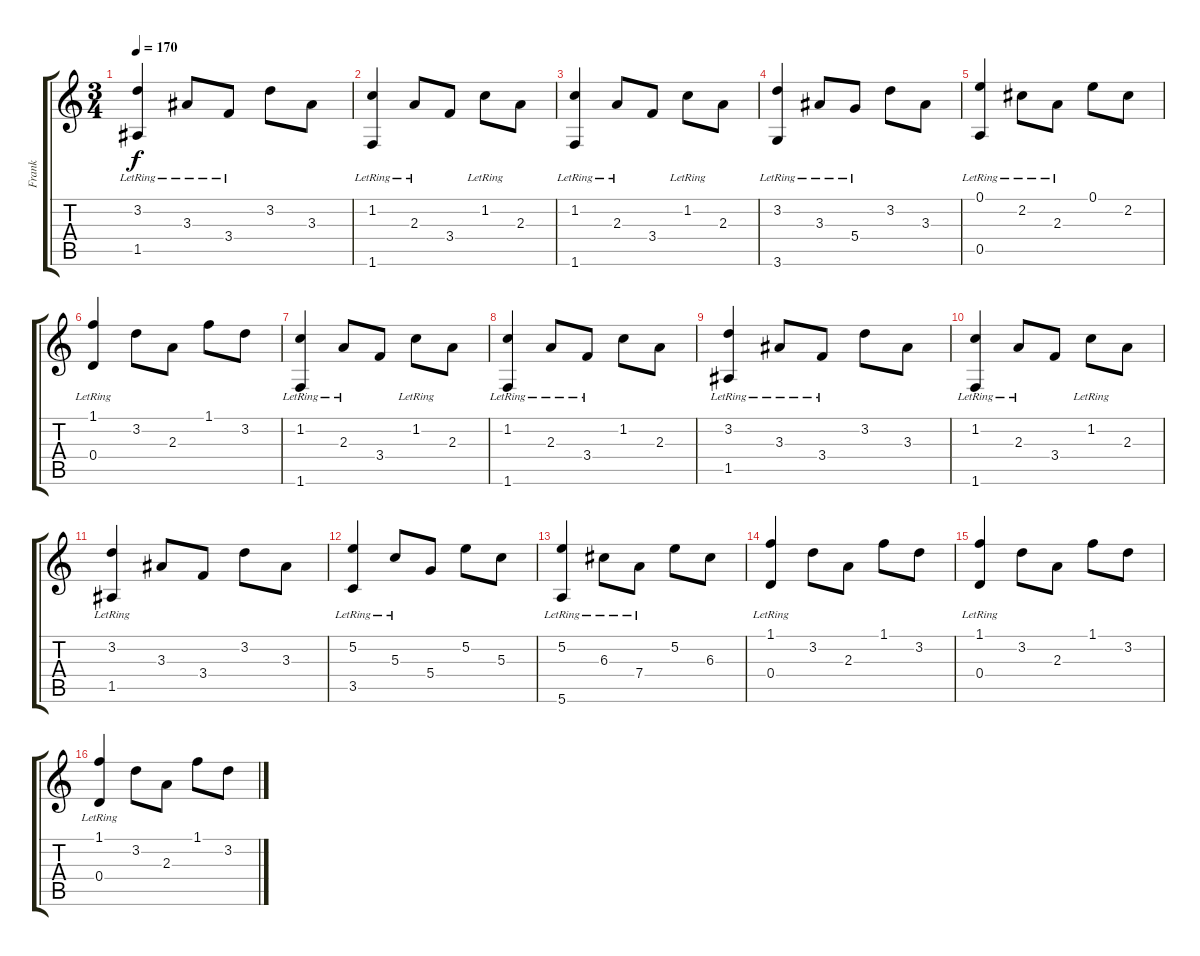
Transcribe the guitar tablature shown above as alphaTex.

\track ("Frank" "Frank") {instrument acousticguitarsteel}
\staff {score tabs}
\tuning (E4 B3 G3 D3 A2 E2) {hide}
\ts (3 4)
\tempo 170
\clef g2
\ks c
(3.2{lr} 1.5{lr}).4{dy f} 3.3{lr}.8 3.4{lr}.8 3.2.8 3.3.8 |
(1.2{lr} 1.6{lr}).4 2.3{lr}.8 3.4.8 1.2{lr}.8 2.3.8 |
(1.2{lr} 1.6{lr}).4 2.3{lr}.8 3.4.8 1.2{lr}.8 2.3.8 |
(3.2{lr} 3.6{lr}).4 3.3{lr}.8 5.4{lr}.8 3.2.8 3.3.8 |
(0.1{lr} 0.5{lr}).4 2.2{lr}.8 2.3{lr}.8 0.1.8 2.2.8 |
(1.1 0.4{lr}).4 3.2.8 2.3.8 1.1.8 3.2.8 |
(1.2{lr} 1.6{lr}).4 2.3{lr}.8 3.4.8 1.2{lr}.8 2.3.8 |
(1.2{lr} 1.6{lr}).4 2.3{lr}.8 3.4{lr}.8 1.2.8 2.3.8 |
(3.2{lr} 1.5{lr}).4 3.3{lr}.8 3.4{lr}.8 3.2.8 3.3.8 |
(1.2{lr} 1.6{lr}).4 2.3{lr}.8 3.4.8 1.2{lr}.8 2.3.8 |
(3.2{lr} 1.5{lr}).4 3.3.8 3.4.8 3.2.8 3.3.8 |
(5.2{lr} 3.5{lr}).4 5.3{lr}.8 5.4.8 5.2.8 5.3.8 |
(5.2{lr} 5.6{lr}).4 6.3{lr}.8 7.4{lr}.8 5.2.8 6.3.8 |
(1.1 0.4{lr}).4 3.2.8 2.3.8 1.1.8 3.2.8 |
(1.1 0.4{lr}).4 3.2.8 2.3.8 1.1.8 3.2.8 |
(1.1 0.4{lr}).4 3.2.8 2.3.8 1.1.8 3.2.8
